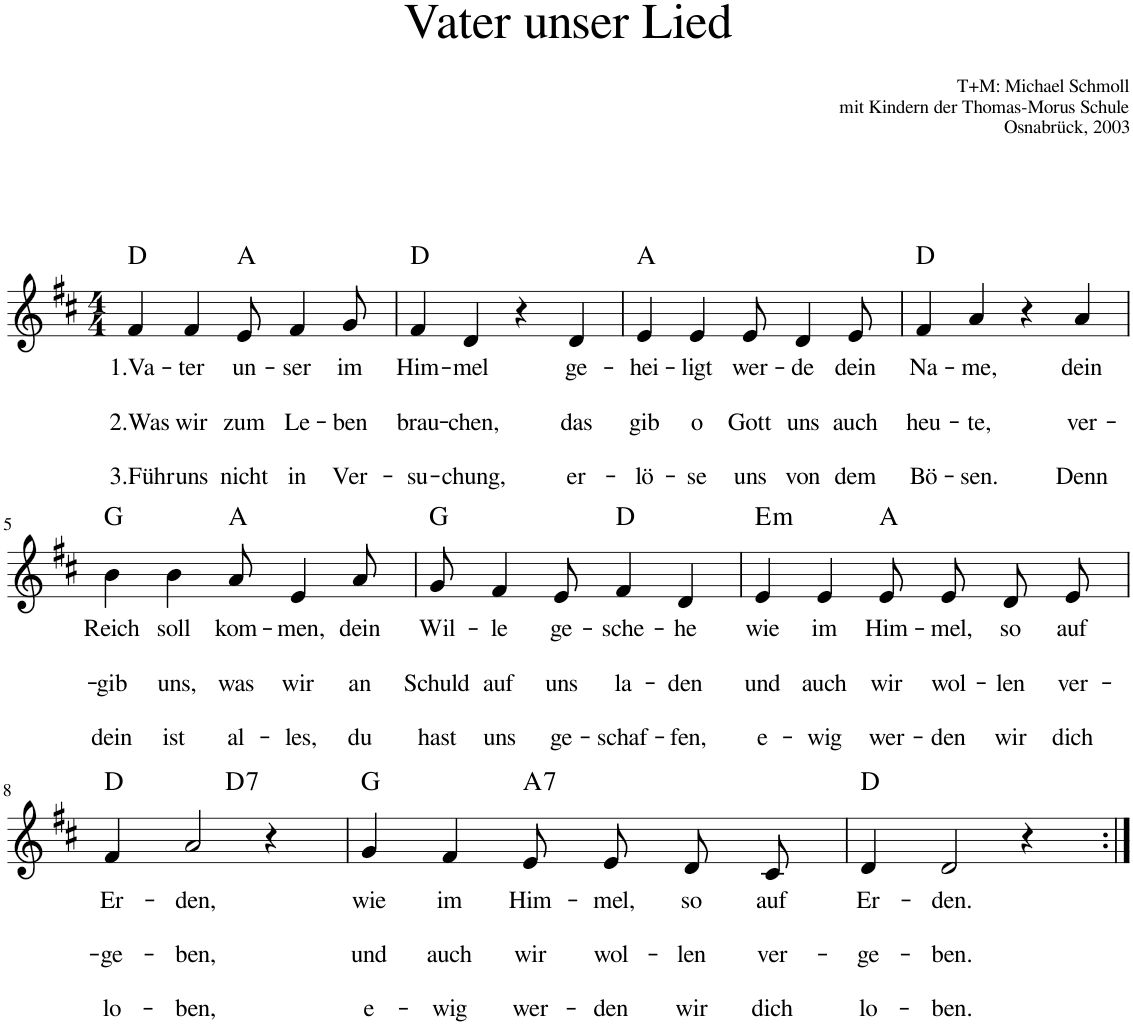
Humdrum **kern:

**kern	**text	**text	**text	**text	**text	**harte
*part1	*part1	*part1	*part1	*part1	*part1	*part1
*staff1	*staff1	*staff1	*staff1	*staff1	*staff1	*
*I"unbenannt1	*	*	*	*	*	*
*clefG2	*	*	*	*	*	*
*k[f#c#]	*	*	*	*	*	*
*M4/4	*	*	*	*	*	*
=1	=1	=1	=1	=1	=1	=1
!	!LO:LY:b	!	!LO:LY:b	!	!LO:LY:b	!
4f#/	1.Va-	.	2.Was	.	3.Führ	D:maj
!	!LO:LY:b	!	!LO:LY:b	!	!LO:LY:b	!
4f#/	ter	.	wir	.	uns	.
!	!LO:LY:b	!	!LO:LY:b	!	!LO:LY:b	!
8e/	un-	.	zum	.	nicht	A:maj
!	!LO:LY:b	!	!LO:LY:b	!	!LO:LY:b	!
4f#/	ser	.	Le-	.	in	.
!	!LO:LY:b	!	!LO:LY:b	!	!LO:LY:b	!
8g/	im	.	ben	.	Ver-	.
=2	=2	=2	=2	=2	=2	=2
!	!LO:LY:b	!	!LO:LY:b	!	!LO:LY:b	!
4f#/	Him-	.	brau-	.	su-	D:maj
!	!LO:LY:b	!	!LO:LY:b	!	!LO:LY:b	!
4d/	mel	.	chen,	.	chung,	.
4r	.	.	.	.	.	.
!	!LO:LY:b	!	!LO:LY:b	!	!LO:LY:b	!
4d/	ge-	.	das	.	er-	.
=3	=3	=3	=3	=3	=3	=3
!	!LO:LY:b	!	!LO:LY:b	!	!LO:LY:b	!
4e/	hei-	.	gib	.	lö-	A:maj
!	!LO:LY:b	!	!LO:LY:b	!	!LO:LY:b	!
4e/	ligt	.	o	.	se	.
!	!LO:LY:b	!	!LO:LY:b	!	!LO:LY:b	!
8e/	wer-	.	Gott	.	uns	.
!	!LO:LY:b	!	!LO:LY:b	!	!LO:LY:b	!
4d/	de	.	uns	.	von	.
!	!LO:LY:b	!	!LO:LY:b	!	!LO:LY:b	!
8e/	dein	.	auch	.	dem	.
=4	=4	=4	=4	=4	=4	=4
!	!LO:LY:b	!	!LO:LY:b	!	!LO:LY:b	!
4f#/	Na-	.	heu-	.	Bö-	D:maj
!	!LO:LY:b	!	!LO:LY:b	!	!LO:LY:b	!
4a/	me,	.	te,	.	sen.	.
4r	.	.	.	.	.	.
!	!LO:LY:b	!	!LO:LY:b	!	!LO:LY:b	!
4a/	dein	.	ver-	.	Denn	.
!!LO:LB:g=z
=5	=5	=5	=5	=5	=5	=5
!	!LO:LY:b	!	!LO:LY:b	!	!LO:LY:b	!
4b\	Reich	.	gib	.	dein	G:maj
!	!LO:LY:b	!	!LO:LY:b	!	!LO:LY:b	!
4b\	soll	.	uns,	.	ist	.
!	!LO:LY:b	!	!LO:LY:b	!	!LO:LY:b	!
8a/	kom-	.	was	.	al-	A:maj
!	!LO:LY:b	!	!LO:LY:b	!	!LO:LY:b	!
4e/	men,	.	wir	.	les,	.
!	!LO:LY:b	!	!LO:LY:b	!	!LO:LY:b	!
8a/	dein	.	an	.	du	.
=6	=6	=6	=6	=6	=6	=6
!	!LO:LY:b	!	!LO:LY:b	!	!LO:LY:b	!
8g/	Wil-	.	Schuld	.	hast	G:maj
!	!LO:LY:b	!	!LO:LY:b	!	!LO:LY:b	!
4f#/	le	.	auf	.	uns	.
!	!LO:LY:b	!	!LO:LY:b	!	!LO:LY:b	!
8e/	ge-	.	uns	.	ge-	.
!	!LO:LY:b	!	!LO:LY:b	!	!LO:LY:b	!
4f#/	sche-	.	la-	.	schaf-	D:maj
!	!LO:LY:b	!	!LO:LY:b	!	!LO:LY:b	!
4d/	he	.	den	.	fen,	.
=7	=7	=7	=7	=7	=7	=7
!	!LO:LY:b	!	!LO:LY:b	!	!LO:LY:b	!LO:H:kt=m
4e/	wie	.	und	.	e-	E:min
!	!LO:LY:b	!	!LO:LY:b	!	!LO:LY:b	!
4e/	im	.	auch	.	wig	.
!	!LO:LY:b	!	!LO:LY:b	!	!LO:LY:b	!
8e/L	Him-	.	wir	.	wer-	A:maj
!	!LO:LY:b	!	!LO:LY:b	!	!LO:LY:b	!
8e/J	mel,	.	wol-	.	den	.
!	!LO:LY:b	!	!LO:LY:b	!	!LO:LY:b	!
8d/L	so	.	len	.	wir	.
!	!LO:LY:b	!	!LO:LY:b	!	!LO:LY:b	!
8e/J	auf	.	ver-	.	dich	.
!!LO:LB:g=z
=8	=8	=8	=8	=8	=8	=8
!	!LO:LY:b	!	!LO:LY:b	!	!LO:LY:b	!
*^	*	*	*	*	*	*
4f#/	2ryy	Er-	.	ge-	.	lo-	D:maj
!	!	!LO:LY:b	!	!LO:LY:b	!	!LO:LY:b	!
2a/	.	den,	.	ben,	.	ben,	.
!	!	!	!	!	!	!	!LO:H:kt=7
.	2ryy	.	.	.	.	.	D:7
4r	.	.	.	.	.	.	.
=9	=9	=9	=9	=9	=9	=9	=9
!	!	!LO:LY:b	!	!LO:LY:b	!	!LO:LY:b	!
*v	*v	*	*	*	*	*	*
4g/	wie	.	und	.	e-	G:maj
!	!LO:LY:b	!	!LO:LY:b	!	!LO:LY:b	!
4f#/	im	.	auch	.	wig	.
!	!LO:LY:b	!	!LO:LY:b	!	!LO:LY:b	!LO:H:kt=7
8e/L	Him-	.	wir	.	wer-	A:7
!	!LO:LY:b	!	!LO:LY:b	!	!LO:LY:b	!
8e/J	mel,	.	wol-	.	den	.
!	!LO:LY:b	!	!LO:LY:b	!	!LO:LY:b	!
8d/L	so	.	len	.	wir	.
!	!LO:LY:b	!	!LO:LY:b	!	!LO:LY:b	!
8c#/J	auf	.	ver-	.	dich	.
=10	=10	=10	=10	=10	=10	=10
!	!LO:LY:b	!	!LO:LY:b	!	!LO:LY:b	!
4d/	Er-	.	ge-	.	lo-	D:maj
!	!LO:LY:b	!	!LO:LY:b	!	!LO:LY:b	!
2d/	den.	.	ben.	.	ben.	.
4r	.	.	.	.	.	.
=:|!	=:|!	=:|!	=:|!	=:|!	=:|!	=:|!
*-	*-	*-	*-	*-	*-	*-
